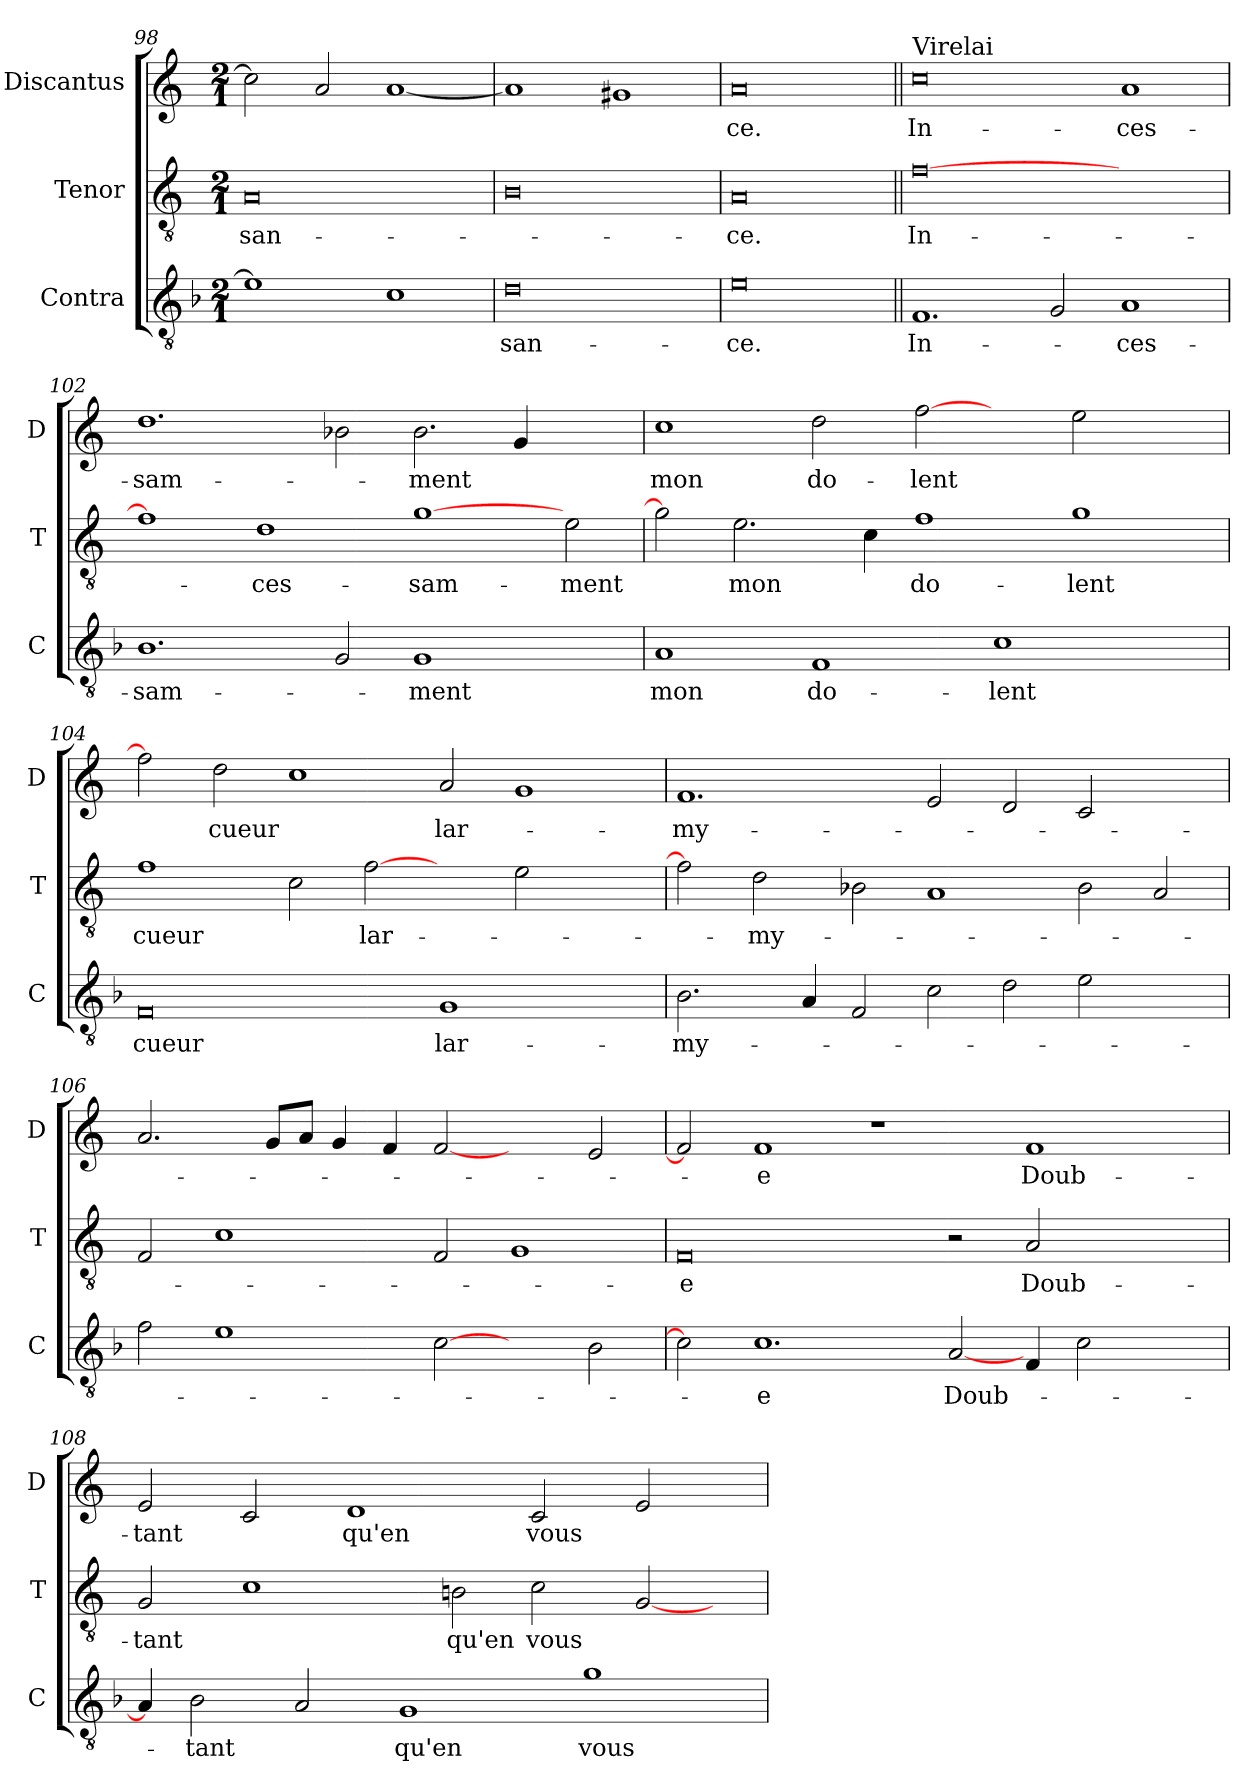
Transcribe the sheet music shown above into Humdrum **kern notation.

**kern	**text	**kern	**text	**kern	**text
*part3	*part3	*part2	*part2	*part1	*part1
*staff3	*staff3	*staff2	*staff2	*staff1	*staff1
*I"Contra	*	*I"Tenor	*	*I"Discantus	*
*I'C	*	*I'T	*	*I'D	*
*clefGv2	*	*clefGv2	*	*clefG2	*
*k[b-]	*	*k[]	*	*k[]	*
*M2/1	*	*M2/1	*	*M2/1	*
=98	=98	=98	=98	=98	=98
1e]	.	0A	-san-	2cc\]	.
.	.	.	.	2a/	.
1c	.	.	.	[1a	.
=99	=99	=99	=99	=99	=99
0d	-san-	0B	.	1a]	.
.	.	.	.	1g#X	.
=100	=100	=100	=100	=100	=100
0e	-ce.	0A	-ce.	0a	-ce.
!!LO:LB:g=z
=101||	=101||	=101||	=101||	=101||	=101||
!	!	!	!	!LO:TX:a:t=Virelai	!
1.F	In-	[0f	In-	0cc	In-
2G/	.	.	.	.	.
1A	-ces-	1ryy	.	1a	-ces-
=102	=102	=102	=102	=102	=102
1.B-	-sam-	1f]	.	1.dd	-sam-
.	.	1d	-ces-	.	.
2G/	.	.	.	2b-\	.
1G	-ment	[1g	-sam-	2.b-\	-ment
.	.	.	.	4g/	.
2ryy	.	2e\	-ment	2ryy	.
=103	=103	=103	=103	=103	=103
1A	mon	2g]	.	1cc	mon
.	.	2.e\	mon	.	.
1F	do-	.	.	2dd\	do-
.	.	4c\	.	.	.
.	.	1f	do-	[2ff	-lent
1c	-lent	.	.	2ryy	.
.	.	1g	-lent	2ee\	.
2ryy	.	.	.	2ryy	.
=104	=104	=104	=104	=104	=104
0F	cueur	1f	cueur	2ff]	.
.	.	.	.	2dd\	cueur
.	.	2c\	.	1cc	.
.	.	[2f	lar-	.	.
1G	lar-	2ryy	.	2a/	lar-
.	.	2e\	.	1g	.
2ryy	.	2ryy	.	.	.
=105	=105	=105	=105	=105	=105
2.B-\	-my-	2f]	.	1.f	-my-
.	.	2d\	-my-	.	.
4A/	.	.	.	.	.
2F/	.	2B-\	.	.	.
2c\	.	1A	.	2e/	.
2d\	.	.	.	2d/	.
2e\	.	2B-\	.	2c/	.
2ryy	.	2A/	.	2ryy	.
=106	=106	=106	=106	=106	=106
2f\	.	2F/	.	2.a/	.
1e	.	1c	.	.	.
.	.	.	.	8g/L	.
.	.	.	.	8a/J	.
.	.	.	.	4g/	.
.	.	.	.	4f/	.
[2c	.	2F/	.	[2f	.
2ryy	.	1G	.	2ryy	.
2B-\	.	.	.	2e/	.
=107	=107	=107	=107	=107	=107
2c]	.	0F	-e	2f]	.
1.c	-e	.	.	1f	-e
.	.	.	.	1r	.
[2A/	Doub-	2r	.	.	.
4F/	.	2A/	Doub-	1f	Doub-
2c\	.	.	.	.	.
.	.	2ryy	.	.	.
4ryy	.	.	.	.	.
=108	=108	=108	=108	=108	=108
4A/]	.	2G/	-tant	2e/	-tant
2B-\	-tant	.	.	.	.
.	.	1c	.	2c/	.
2A/	.	.	.	.	.
.	.	.	.	1d	qu'en
1G	qu'en	.	.	.	.
.	.	2Bn\	qu'en	.	.
.	.	2c\	vous	2c/	vous
1g	vous	.	.	.	.
.	.	[2G/	.	2e/	.
.	.	4ryy	.	4ryy	.
=	=	=	=	=	=
*-	*-	*-	*-	*-	*-
